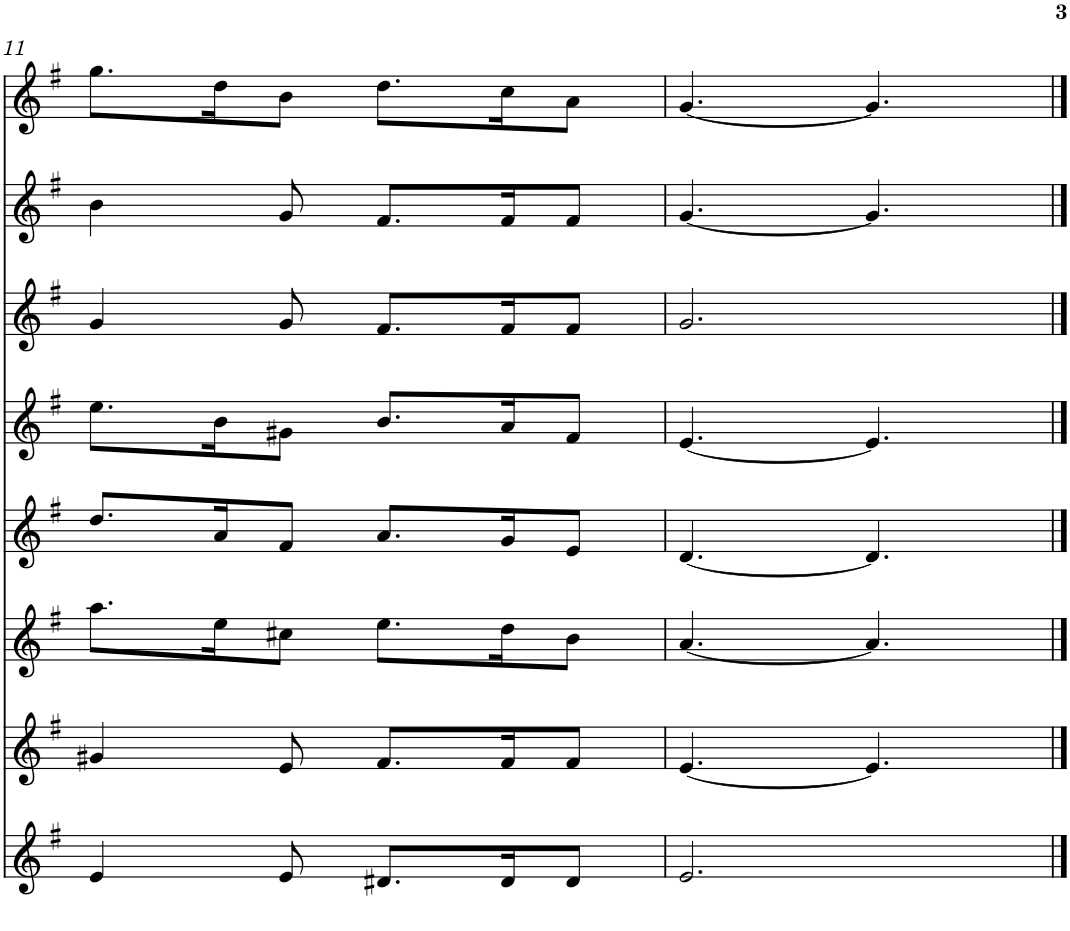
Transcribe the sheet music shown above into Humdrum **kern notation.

**kern	**kern	**kern	**kern	**kern	**kern	**kern	**kern
*part8	*part7	*part6	*part5	*part4	*part3	*part2	*part1
*staff8	*staff7	*staff6	*staff5	*staff4	*staff3	*staff2	*staff1
*I"Saxo Alt 3ª	*I"Saxo Alt 2ª	*I"Trompeta 1ª	*I"Tible 1ª	*I"Saxo Alt 1ª	*I"Gralla 3ª	*I"Gralla 2ª	*I"Gralla 1ª
!!LO:PB:g=z
*clefG2	*clefG2	*clefG2	*clefG2	*clefG2	*clefG2	*clefG2	*clefG2
*k[f#]	*k[f#]	*k[f#]	*k[f#]	*k[f#]	*k[f#]	*k[f#]	*k[f#]
*M6/8	*M6/8	*M6/8	*M6/8	*M6/8	*M6/8	*M6/8	*M6/8
=11	=11	=11	=11	=11	=11	=11	=11
4e/	4g#X/	8.aa\L	8.dd/L	8.ee\L	4g/	4b\	8.gg\L
.	.	16ee\K	16a/K	16b\K	.	.	16dd\K
8e/	8e/	8cc#X\J	8f#/J	8g#X\J	8g/	8g/	8b\J
8.d#X/L	8.f#/L	8.ee\L	8.a/L	8.b/L	8.f#/L	8.f#/L	8.dd\L
16d#/K	16f#/K	16dd\K	16g/K	16a/K	16f#/K	16f#/K	16cc\K
8d#/J	8f#/J	8b\J	8e/J	8f#/J	8f#/J	8f#/J	8a\J
=12	=12	=12	=12	=12	=12	=12	=12
2.e/	[4.e/	[4.a/	[4.d/	[4.e/	2.g/	[4.g/	[4.g/
.	4.e/]	4.a/]	4.d/]	4.e/]	.	4.g/]	4.g/]
==	==	==	==	==	==	==	==
*-	*-	*-	*-	*-	*-	*-	*-
